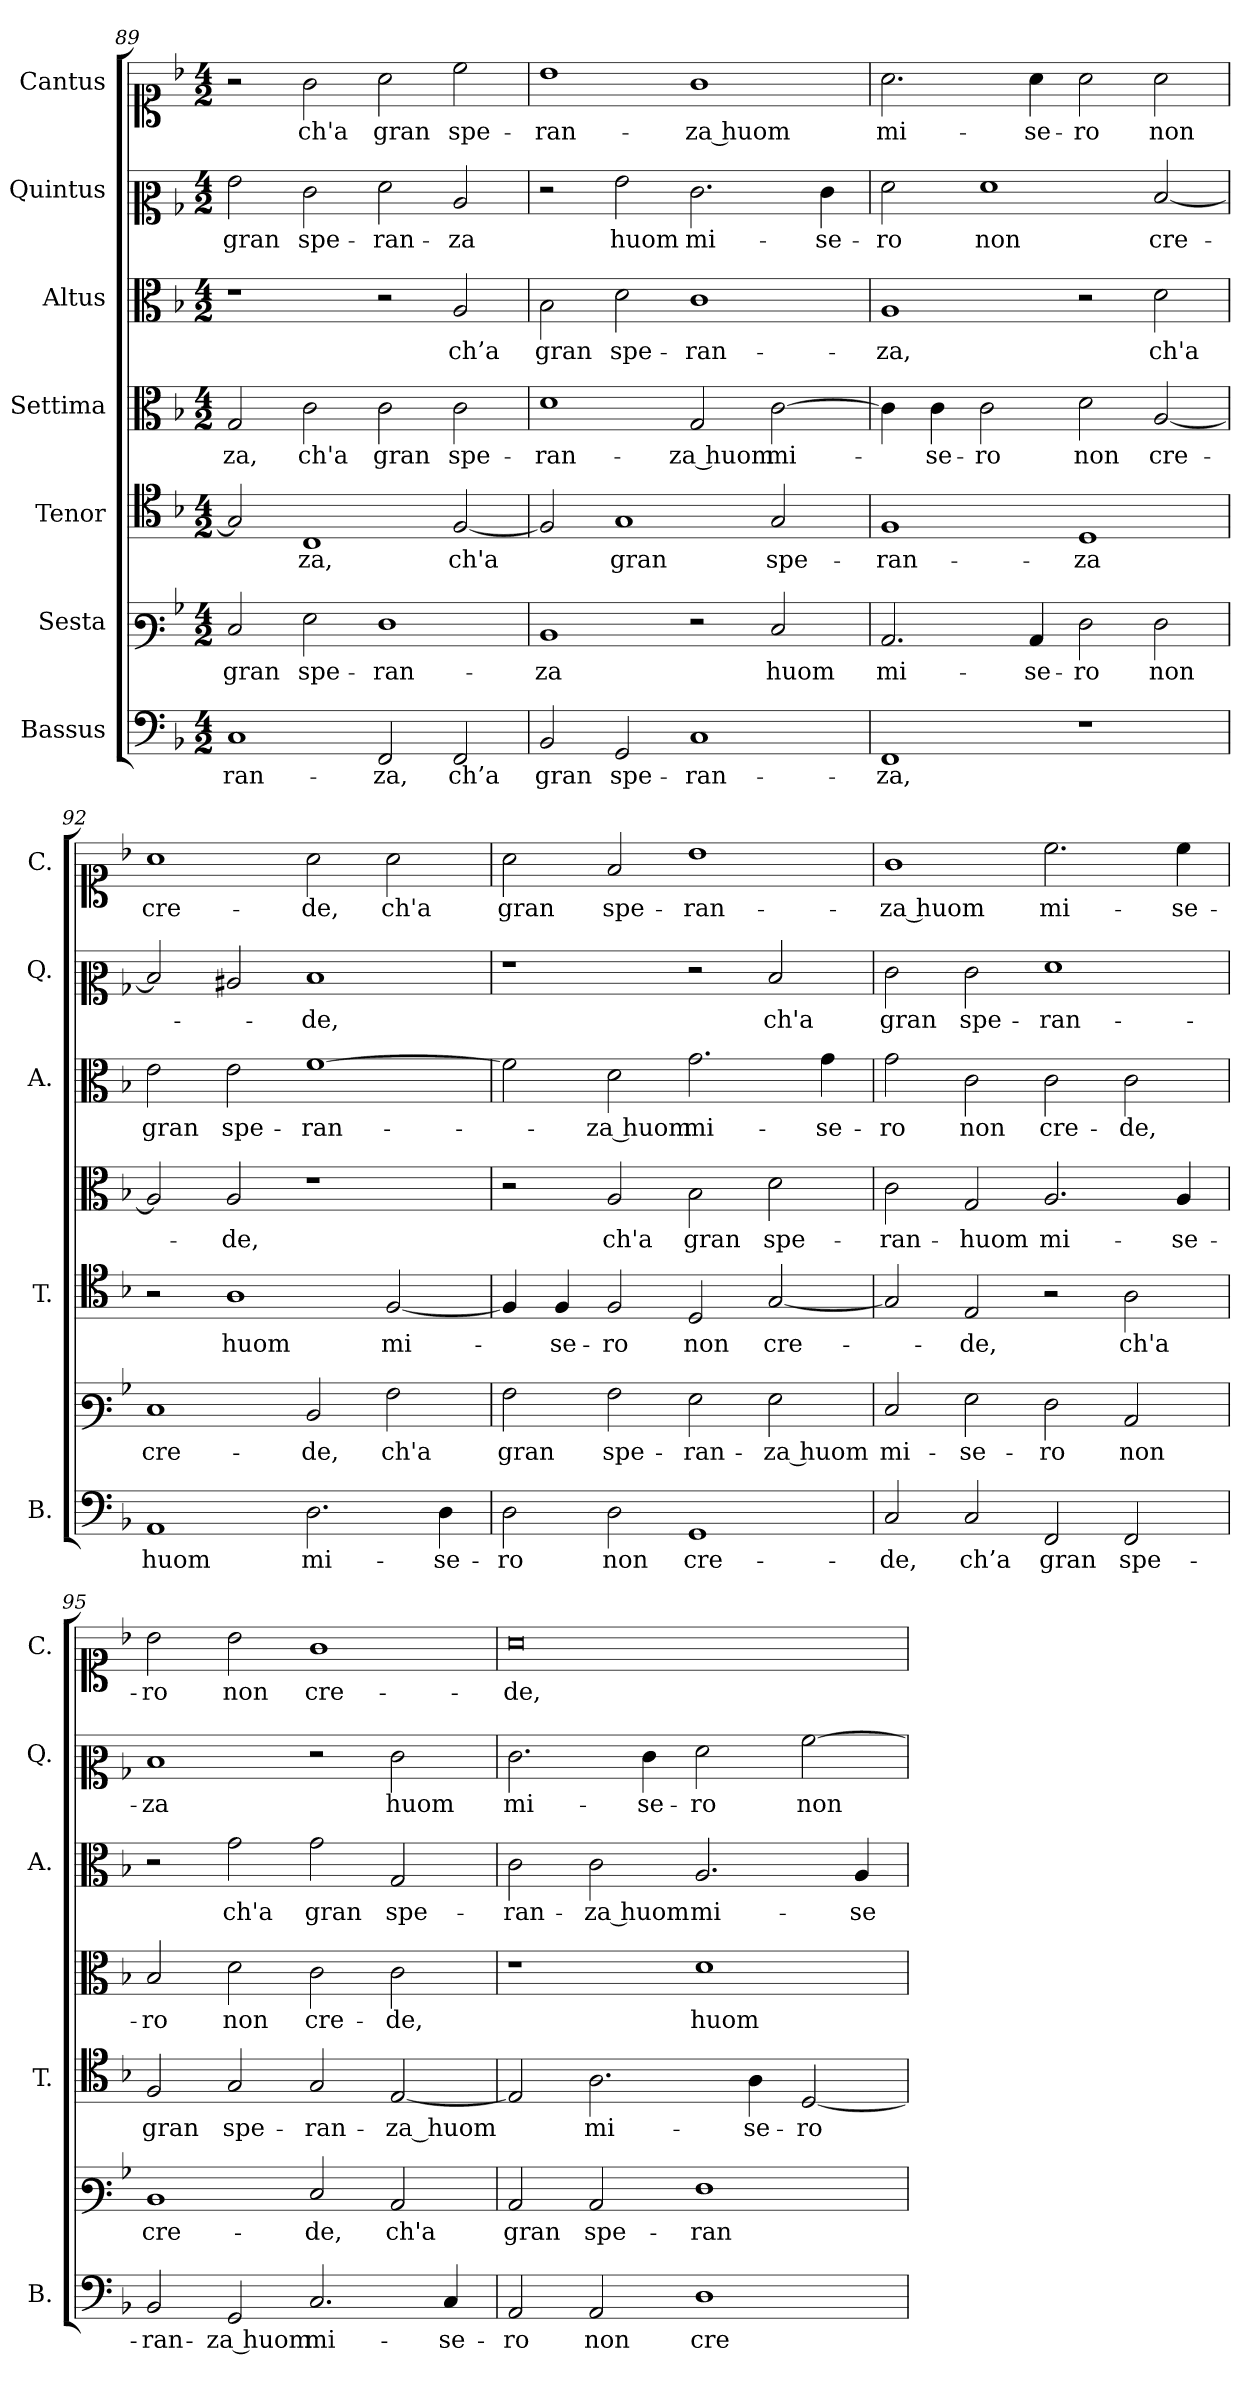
**kern	**text	**kern	**text	**kern	**text	**kern	**text	**kern	**text	**kern	**text	**kern	**text
*part7	*part7	*part6	*part6	*part5	*part5	*part4	*part4	*part3	*part3	*part2	*part2	*part1	*part1
*staff7	*staff7	*staff6	*staff6	*staff5	*staff5	*staff4	*staff4	*staff3	*staff3	*staff2	*staff2	*staff1	*staff1
*I"Bassus	*	*I"Sesta	*	*I"Tenor	*	*I"Settima	*	*I"Altus	*	*I"Quintus	*	*I"Cantus	*
*I'B.	*	*	*	*I'T.	*	*	*	*I'A.	*	*I'Q.	*	*I'C.	*
!!LO:PB:g=z
*clefF4	*	*clefF3	*	*clefC4	*	*clefC3	*	*clefC3	*	*clefC2	*	*clefC1	*
*k[b-]	*	*k[b-]	*	*k[b-]	*	*k[b-]	*	*k[b-]	*	*k[b-]	*	*k[b-]	*
*M4/2	*	*M4/2	*	*M4/2	*	*M4/2	*	*M4/2	*	*M4/2	*	*M4/2	*
=89	=89	=89	=89	=89	=89	=89	=89	=89	=89	=89	=89	=89	=89
1C	-ran-	2E/	gran	2G/]	.	2G/	-za,	1r	.	2g\	gran	2r	.
.	.	2G\	spe-	1C	-za,	2c\	ch'a	.	.	2e\	spe-	2g\	ch'a
2FF/	-za,	1F	-ran-	.	.	2c\	gran	2r	.	2f\	-ran-	2a\	gran
2FF/	ch’a	.	.	[2F/	ch'a	2c\	spe-	2A/	ch’a	2c/	-za	2cc\	spe-
=90	=90	=90	=90	=90	=90	=90	=90	=90	=90	=90	=90	=90	=90
2BB-/	gran	1D	-za	2F/]	.	1d	-ran-	2B-\	gran	2r	.	1b-	-ran-
2GG/	spe-	.	.	1G	gran	.	.	2d\	spe-	2g\	huom	.	.
1C	-ran-	2r	.	.	.	2G/	-za huom	1c	-ran-	2.e\	mi-	1g	-za huom
.	.	2E/	huom	2G/	spe-	[2c\	mi-	.	.	.	.	.	.
.	.	.	.	.	.	.	.	.	.	4e\	-se-	.	.
=91	=91	=91	=91	=91	=91	=91	=91	=91	=91	=91	=91	=91	=91
1FF	-za,	2.C/	mi-	1F	-ran-	4c\]	.	1A	-za,	2f\	-ro	2.a\	mi-
.	.	.	.	.	.	4c\	-se-	.	.	.	.	.	.
.	.	.	.	.	.	2c\	-ro	.	.	1f	non	.	.
.	.	4C/	-se-	.	.	.	.	.	.	.	.	4a\	-se-
1r	.	2F\	-ro	1D	-za	2d\	non	2r	.	.	.	2a\	-ro
.	.	2F\	non	.	.	[2A/	cre-	2d\	ch'a	[2d/	cre-	2a\	non
=92	=92	=92	=92	=92	=92	=92	=92	=92	=92	=92	=92	=92	=92
1AA	huom	1E	cre-	2r	.	2A/]	.	2e\	gran	2d/]	.	1a	cre-
.	.	.	.	1A	huom	2A/	-de,	2e\	spe-	2c#X/	.	.	.
2.D\	mi-	2D/	-de,	.	.	1r	.	[1f	-ran-	1d	-de,	2a\	-de,
.	.	2A\	ch'a	[2F/	mi-	.	.	.	.	.	.	2a\	ch'a
4D\	-se-	.	.	.	.	.	.	.	.	.	.	.	.
=93	=93	=93	=93	=93	=93	=93	=93	=93	=93	=93	=93	=93	=93
2D\	-ro	2A\	gran	4F/]	.	2r	.	2f\]	.	1r	.	2a\	gran
.	.	.	.	4F/	-se-	.	.	.	.	.	.	.	.
2D\	non	2A\	spe-	2F/	-ro	2A/	ch'a	2d\	-za huom	.	.	2f/	spe-
1GG	cre-	2G\	-ran-	2D/	non	2B-\	gran	2.g\	mi-	2r	.	1b-	-ran-
.	.	2G\	-za huom	[2G/	cre­-	2d\	spe-	.	.	2d/	ch'a	.	.
.	.	.	.	.	.	.	.	4g\	-se-	.	.	.	.
!!LO:LB:g=z
=94	=94	=94	=94	=94	=94	=94	=94	=94	=94	=94	=94	=94	=94
2C/	-de,	2E/	mi-	2G/]	.	2c\	-ran-	2g\	-ro	2e\	gran	1g	-za huom
2C/	ch’a	2G\	-se-	2E/	-de,	2G/	-huom	2c\	non	2e\	spe-	.	.
2FF/	gran	2F\	-ro	2r	.	2.A/	mi-	2c\	cre-	1f	-ran-	2.cc\	mi-
2FF/	spe-	2C/	non	2A\	ch'a	.	.	2c\	-de,	.	.	.	.
.	.	.	.	.	.	4A/	-se-	.	.	.	.	4cc\	-se-
=95	=95	=95	=95	=95	=95	=95	=95	=95	=95	=95	=95	=95	=95
2BB-/	-ran-	1D	cre-	2F/	gran	2B-/	-ro	2r	.	1d	-za	2b-\	-ro
2GG/	-za huom	.	.	2G/	spe-	2d\	non	2g\	ch'a	.	.	2b-\	non
2.C/	mi-	2E/	-de,	2G/	-ran-	2c\	cre-	2g\	gran	2r	.	1g	cre-
.	.	2C/	ch'a	[2E/	-za_huom	2c\	-de,	2G/	spe-	2e\	huom	.	.
4C/	-se-	.	.	.	.	.	.	.	.	.	.	.	.
=96	=96	=96	=96	=96	=96	=96	=96	=96	=96	=96	=96	=96	=96
2AA/	-ro	2C/	gran	2E/]	.	1r	.	2c\	-ran-	2.e\	mi-	0a	-de,
2AA/	non	2C/	spe-	2.A\	mi-	.	.	2c\	-za huom	.	.	.	.
.	.	.	.	.	.	.	.	.	.	4e\	-se-	.	.
1D	cre-	1F	-ran-	.	.	1d	huom	2.A/	mi-	2f\	-ro	.	.
.	.	.	.	4A\	-se-	.	.	.	.	.	.	.	.
.	.	.	.	[2D/	-ro	.	.	.	.	[2a\	non	.	.
.	.	.	.	.	.	.	.	4A/	-se-	.	.	.	.
=	=	=	=	=	=	=	=	=	=	=	=	=	=
*-	*-	*-	*-	*-	*-	*-	*-	*-	*-	*-	*-	*-	*-
